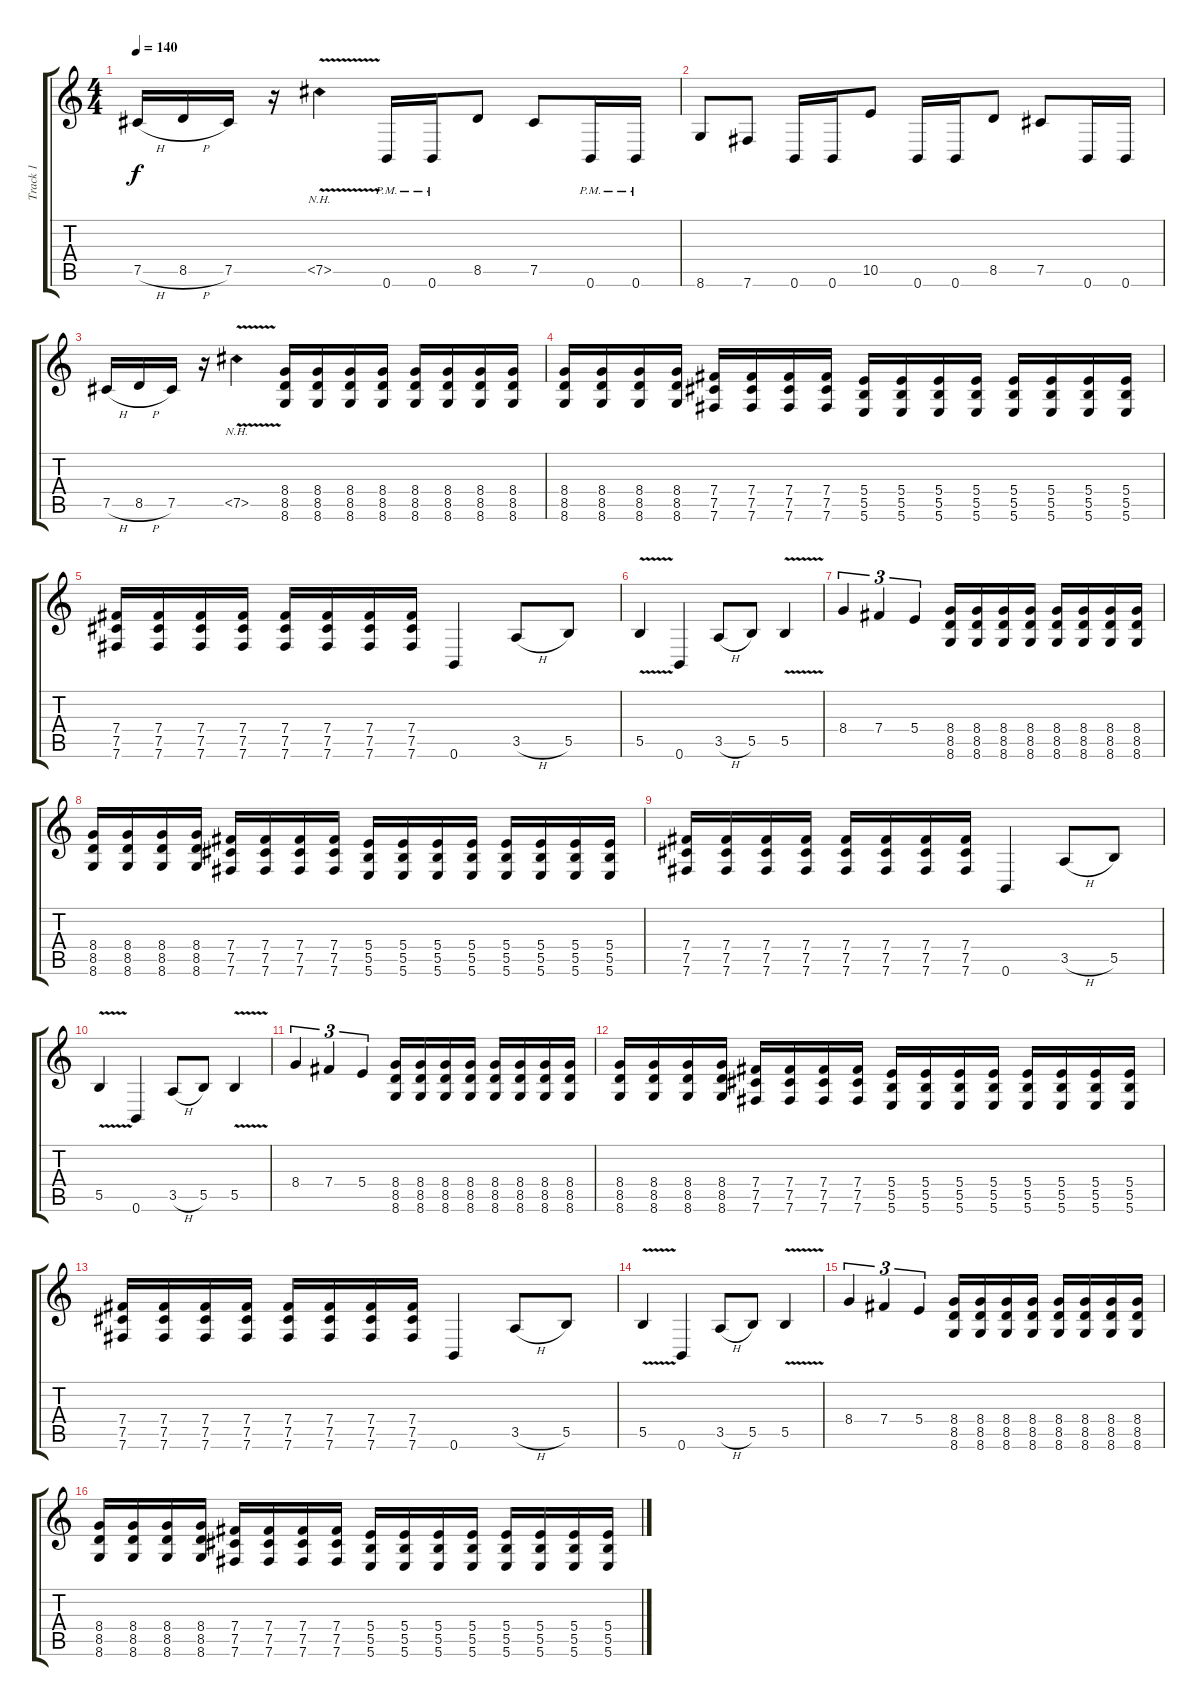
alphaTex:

\track ("Track 1" "Track 1") {instrument distortionguitar}
\staff {score tabs}
\tuning (Db4 Ab3 E3 B2 Gb2 B1) {hide}
\ts (4 4)
\tempo 140
\clef g2
\ks c
7.5{h}.16{dy f} 8.5{h}.16 7.5.16 r.16 7.5{nh v}.4 0.6{pm}.16 0.6{pm}.16 8.5.8 7.5.8 0.6{pm}.16 0.6{pm}.16 |
8.6.8 7.6.8 0.6.16 0.6.16 10.5.8 0.6.16 0.6.16 8.5.8 7.5.8 0.6.16 0.6.16 |
7.5{h}.16 8.5{h}.16 7.5.16 r.16 7.5{nh v}.4 (8.4 8.5 8.6).16 (8.4 8.5 8.6).16 (8.4 8.5 8.6).16 (8.4 8.5 8.6).16 (8.4 8.5 8.6).16 (8.4 8.5 8.6).16 (8.4 8.5 8.6).16 (8.4 8.5 8.6).16 |
(8.4 8.5 8.6).16 (8.4 8.5 8.6).16 (8.4 8.5 8.6).16 (8.4 8.5 8.6).16 (7.4 7.5 7.6).16 (7.4 7.5 7.6).16 (7.4 7.5 7.6).16 (7.4 7.5 7.6).16 (5.4 5.5 5.6).16 (5.4 5.5 5.6).16 (5.4 5.5 5.6).16 (5.4 5.5 5.6).16 (5.4 5.5 5.6).16 (5.4 5.5 5.6).16 (5.4 5.5 5.6).16 (5.4 5.5 5.6).16 |
(7.4 7.5 7.6).16 (7.4 7.5 7.6).16 (7.4 7.5 7.6).16 (7.4 7.5 7.6).16 (7.4 7.5 7.6).16 (7.4 7.5 7.6).16 (7.4 7.5 7.6).16 (7.4 7.5 7.6).16 0.6.4 3.5{h}.8 5.5.8 |
5.5{v}.4 0.6.4 3.5{h}.8 5.5.8 5.5{v}.4 |
8.4.4{tu (3 2)} 7.4.4{tu (3 2)} 5.4.4{tu (3 2)} (8.4 8.5 8.6).16 (8.4 8.5 8.6).16 (8.4 8.5 8.6).16 (8.4 8.5 8.6).16 (8.4 8.5 8.6).16 (8.4 8.5 8.6).16 (8.4 8.5 8.6).16 (8.4 8.5 8.6).16 |
(8.4 8.5 8.6).16 (8.4 8.5 8.6).16 (8.4 8.5 8.6).16 (8.4 8.5 8.6).16 (7.4 7.5 7.6).16 (7.4 7.5 7.6).16 (7.4 7.5 7.6).16 (7.4 7.5 7.6).16 (5.4 5.5 5.6).16 (5.4 5.5 5.6).16 (5.4 5.5 5.6).16 (5.4 5.5 5.6).16 (5.4 5.5 5.6).16 (5.4 5.5 5.6).16 (5.4 5.5 5.6).16 (5.4 5.5 5.6).16 |
(7.4 7.5 7.6).16 (7.4 7.5 7.6).16 (7.4 7.5 7.6).16 (7.4 7.5 7.6).16 (7.4 7.5 7.6).16 (7.4 7.5 7.6).16 (7.4 7.5 7.6).16 (7.4 7.5 7.6).16 0.6.4 3.5{h}.8 5.5.8 |
5.5{v}.4 0.6.4 3.5{h}.8 5.5.8 5.5{v}.4 |
8.4.4{tu (3 2)} 7.4.4{tu (3 2)} 5.4.4{tu (3 2)} (8.4 8.5 8.6).16 (8.4 8.5 8.6).16 (8.4 8.5 8.6).16 (8.4 8.5 8.6).16 (8.4 8.5 8.6).16 (8.4 8.5 8.6).16 (8.4 8.5 8.6).16 (8.4 8.5 8.6).16 |
(8.4 8.5 8.6).16 (8.4 8.5 8.6).16 (8.4 8.5 8.6).16 (8.4 8.5 8.6).16 (7.4 7.5 7.6).16 (7.4 7.5 7.6).16 (7.4 7.5 7.6).16 (7.4 7.5 7.6).16 (5.4 5.5 5.6).16 (5.4 5.5 5.6).16 (5.4 5.5 5.6).16 (5.4 5.5 5.6).16 (5.4 5.5 5.6).16 (5.4 5.5 5.6).16 (5.4 5.5 5.6).16 (5.4 5.5 5.6).16 |
(7.4 7.5 7.6).16 (7.4 7.5 7.6).16 (7.4 7.5 7.6).16 (7.4 7.5 7.6).16 (7.4 7.5 7.6).16 (7.4 7.5 7.6).16 (7.4 7.5 7.6).16 (7.4 7.5 7.6).16 0.6.4 3.5{h}.8 5.5.8 |
5.5{v}.4 0.6.4 3.5{h}.8 5.5.8 5.5{v}.4 |
8.4.4{tu (3 2)} 7.4.4{tu (3 2)} 5.4.4{tu (3 2)} (8.4 8.5 8.6).16 (8.4 8.5 8.6).16 (8.4 8.5 8.6).16 (8.4 8.5 8.6).16 (8.4 8.5 8.6).16 (8.4 8.5 8.6).16 (8.4 8.5 8.6).16 (8.4 8.5 8.6).16 |
(8.4 8.5 8.6).16 (8.4 8.5 8.6).16 (8.4 8.5 8.6).16 (8.4 8.5 8.6).16 (7.4 7.5 7.6).16 (7.4 7.5 7.6).16 (7.4 7.5 7.6).16 (7.4 7.5 7.6).16 (5.4 5.5 5.6).16 (5.4 5.5 5.6).16 (5.4 5.5 5.6).16 (5.4 5.5 5.6).16 (5.4 5.5 5.6).16 (5.4 5.5 5.6).16 (5.4 5.5 5.6).16 (5.4 5.5 5.6).16
